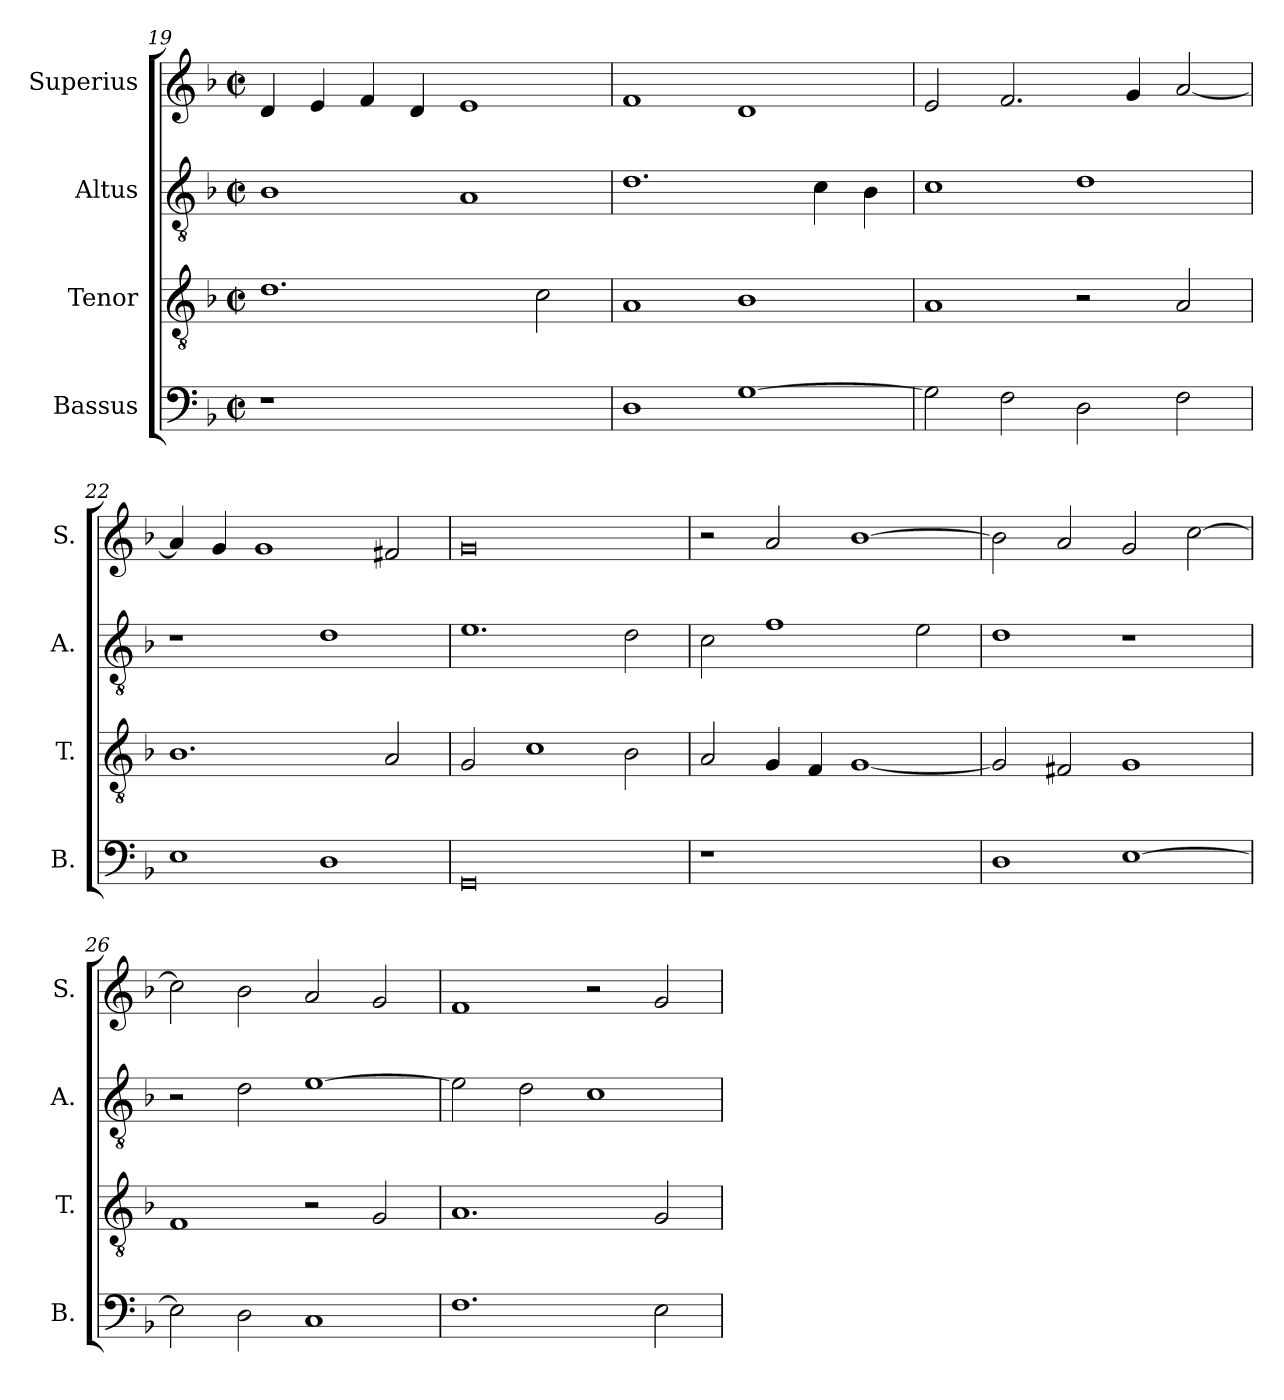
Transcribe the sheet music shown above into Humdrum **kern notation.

**kern	**kern	**kern	**kern
*part4	*part3	*part2	*part1
*staff4	*staff3	*staff2	*staff1
*I"Bassus	*I"Tenor	*I"Altus	*I"Superius
*I'B.	*I'T.	*I'A.	*I'S.
*clefF4	*clefGv2	*clefGv2	*clefG2
*	*ITrd7c12	*ITrd7c12	*
*k[b-]	*k[b-]	*k[b-]	*k[b-]
*F:	*F:	*F:	*F:
*M2/2	*M2/2	*M2/2	*M2/2
*met(c|)	*met(c|)	*met(c|)	*met(c|)
=19	=19	=19	=19
!LO:N:vis=1	!	!	!
1r	1.Di	1BB-i	4di/
.	.	.	4ei/
.	.	.	4fi/
.	.	.	4di/
1ryy	.	1AAi	1ei
.	2Ci\	.	.
=20	=20	=20	=20
1Di	1AAi	1.Di	1fi
[>1Gi	1BB-i	.	1di
.	.	4Ci\	.
.	.	4BB-i\	.
=21	=21	=21	=21
2Gi\]	1AAi	1Ci	2ei/
2Fi\	.	.	2.fi/
2Di\	2r	1Di	.
.	.	.	4gi/
2Fi\	2AAi/	.	[<2ai/
!!LO:LB:g=z
=22	=22	=22	=22
1Ei	1.BB-i	1r	4ai/]
.	.	.	4gi/
.	.	.	1gi
1Di	.	1Di	.
.	2AAi/	.	2f#Xi/
=23	=23	=23	=23
0GGi	2GGi/	1.Ei	0gi
.	1Ci	.	.
.	2BB-i\	2Di\	.
=24	=24	=24	=24
!LO:N:vis=1	!	!	!
1r	2AAi/	2Ci\	2r
.	4GGi/	1Fi	2ai/
.	4FFi/	.	.
1ryy	[<1GGi	.	[>1b-i
.	.	2Ei\	.
=25	=25	=25	=25
1Di	2GGi/]	1Di	2b-i\]
.	2FF#Xi/	.	2ai/
[>1Ei	1GGi	1r	2gi/
.	.	.	[>2cci\
=26	=26	=26	=26
2Ei\]	1FFi	2r	2cci\]
2Di\	.	2Di\	2b-i\
1Ci	2r	[>1Ei	2ai/
.	2GGi/	.	2gi/
!!LO:LB:g=z
=27	=27	=27	=27
1.Fi	1.AAi	2Ei\]	1fi
.	.	2Di\	.
.	.	1Ci	2r
2Ei\	2GGi/	.	2gi/
=	=	=	=
*-	*-	*-	*-
